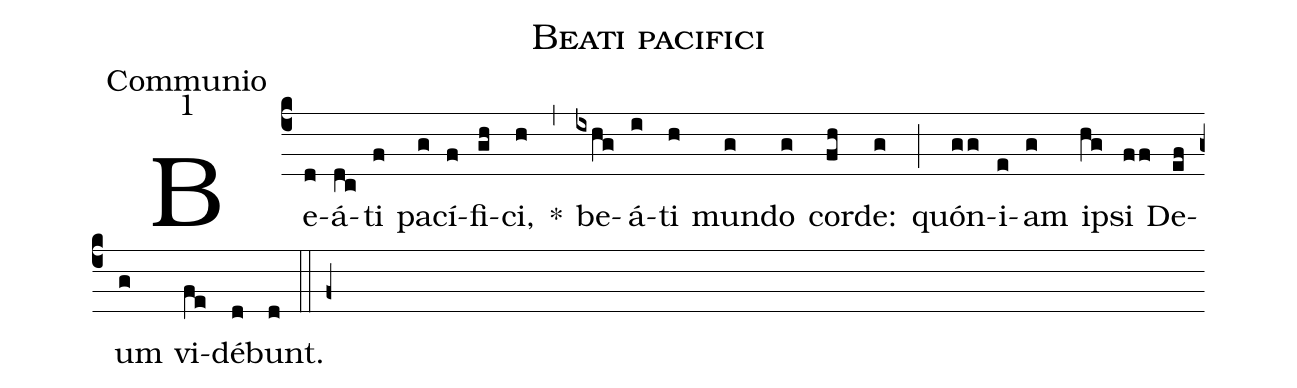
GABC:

name:Beati pacifici;
office-part:Communio;
mode:1;
%%
Clef(c4) Be(d)á(dc)ti(f) pa(g)cí(f)fi(gh)ci,(h) *(,) be(ixhg)á(i)ti(h) mun(g)do(g) cor(fh)de:(g) (;) quón(gg)i(e)am(g) ip(hg)si(ff) De(ef)um(g) vi(fe)dé(d)bunt.(d) (::f+)
